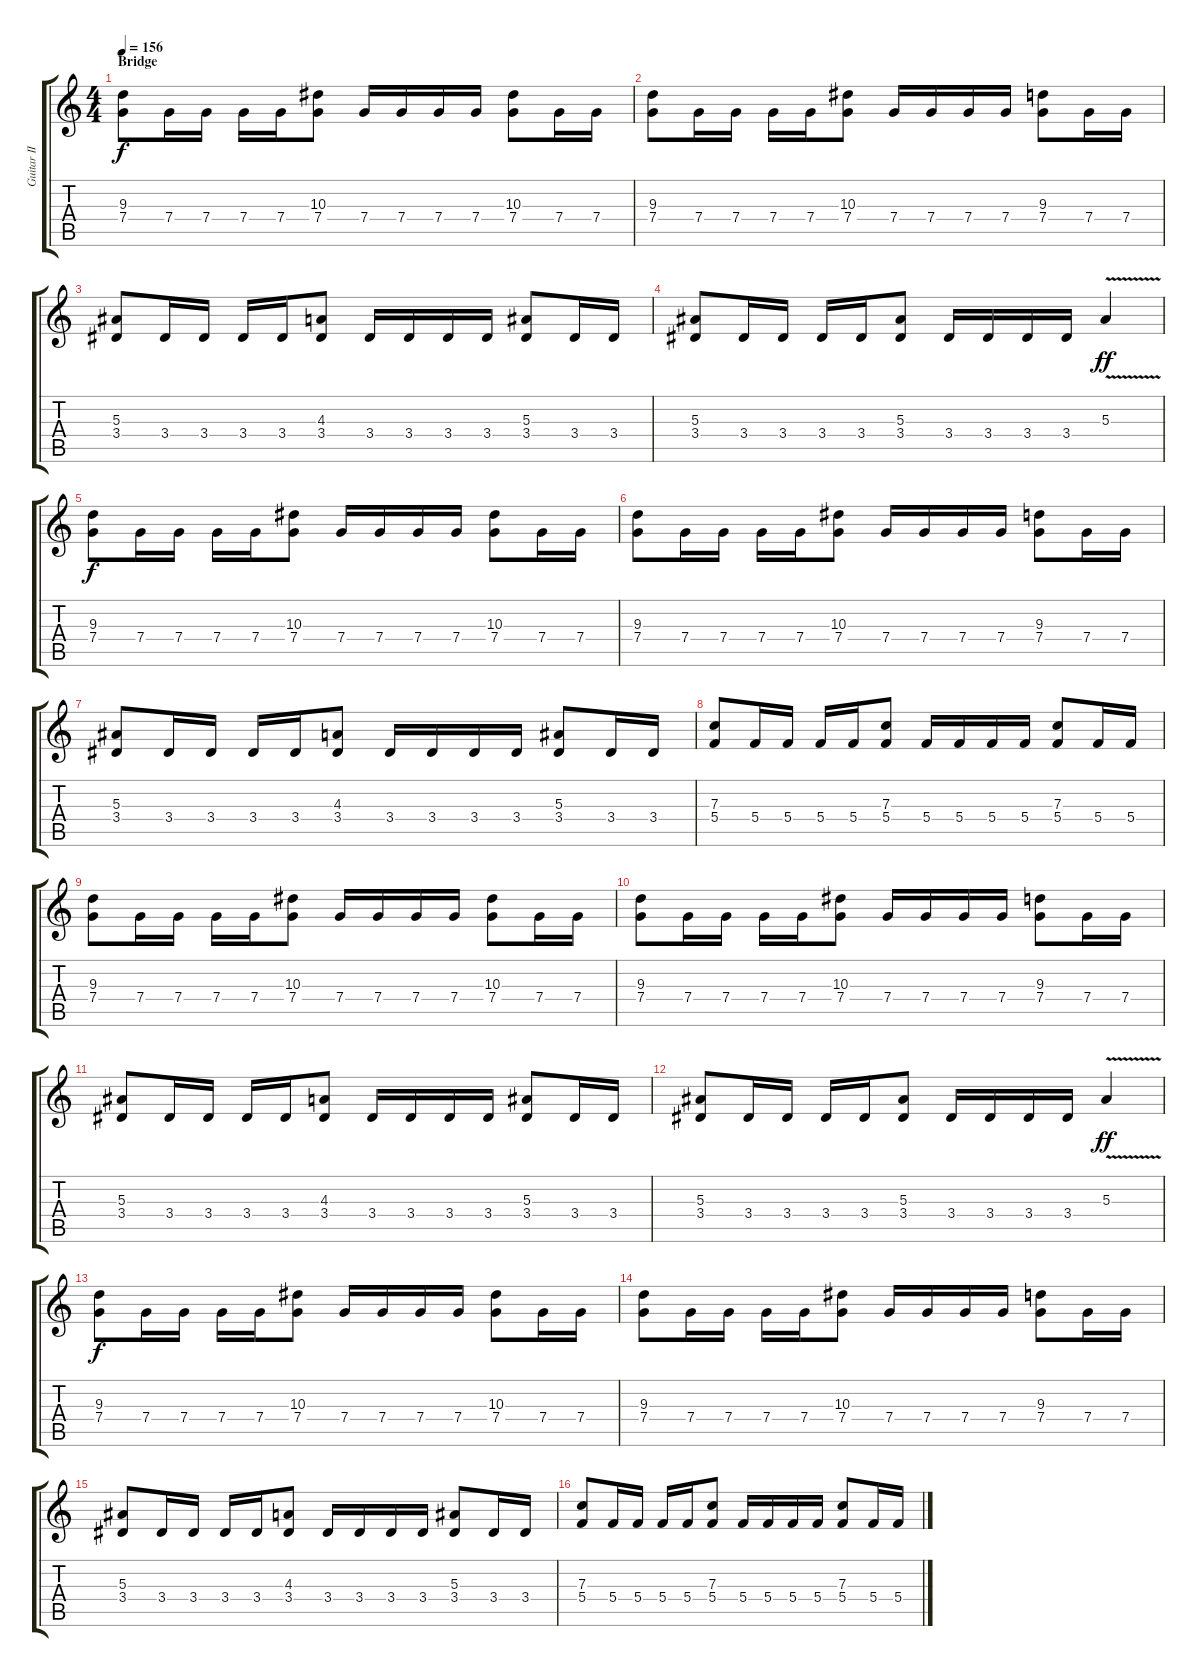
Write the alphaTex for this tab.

\track ("Guitar II" "Guitar II") {instrument distortionguitar}
\staff {score tabs}
\tuning (D4 A3 F3 C3 G2 D2) {hide}
\ts (4 4)
\section ("" "Bridge")
\tempo 156
\clef g2
\ks c
(9.3 7.4).8{dy f} 7.4.16 7.4.16 7.4.16 7.4.16 (10.3 7.4).8 7.4.16 7.4.16 7.4.16 7.4.16 (10.3 7.4).8 7.4.16 7.4.16 |
(9.3 7.4).8 7.4.16 7.4.16 7.4.16 7.4.16 (10.3 7.4).8 7.4.16 7.4.16 7.4.16 7.4.16 (9.3 7.4).8 7.4.16 7.4.16 |
(5.3 3.4).8 3.4.16 3.4.16 3.4.16 3.4.16 (4.3 3.4).8 3.4.16 3.4.16 3.4.16 3.4.16 (5.3 3.4).8 3.4.16 3.4.16 |
(5.3 3.4).8 3.4.16 3.4.16 3.4.16 3.4.16 (5.3 3.4).8 3.4.16 3.4.16 3.4.16 3.4.16 5.3{v}.4{dy ff instrument guitarharmonics} |
(9.3 7.4).8{dy f instrument distortionguitar} 7.4.16 7.4.16 7.4.16 7.4.16 (10.3 7.4).8 7.4.16 7.4.16 7.4.16 7.4.16 (10.3 7.4).8 7.4.16 7.4.16 |
(9.3 7.4).8 7.4.16 7.4.16 7.4.16 7.4.16 (10.3 7.4).8 7.4.16 7.4.16 7.4.16 7.4.16 (9.3 7.4).8 7.4.16 7.4.16 |
(5.3 3.4).8 3.4.16 3.4.16 3.4.16 3.4.16 (4.3 3.4).8 3.4.16 3.4.16 3.4.16 3.4.16 (5.3 3.4).8 3.4.16 3.4.16 |
(7.3 5.4).8 5.4.16 5.4.16 5.4.16 5.4.16 (7.3 5.4).8 5.4.16 5.4.16 5.4.16 5.4.16 (7.3 5.4).8 5.4.16 5.4.16 |
(9.3 7.4).8 7.4.16 7.4.16 7.4.16 7.4.16 (10.3 7.4).8 7.4.16 7.4.16 7.4.16 7.4.16 (10.3 7.4).8 7.4.16 7.4.16 |
(9.3 7.4).8 7.4.16 7.4.16 7.4.16 7.4.16 (10.3 7.4).8 7.4.16 7.4.16 7.4.16 7.4.16 (9.3 7.4).8 7.4.16 7.4.16 |
(5.3 3.4).8 3.4.16 3.4.16 3.4.16 3.4.16 (4.3 3.4).8 3.4.16 3.4.16 3.4.16 3.4.16 (5.3 3.4).8 3.4.16 3.4.16 |
(5.3 3.4).8 3.4.16 3.4.16 3.4.16 3.4.16 (5.3 3.4).8 3.4.16 3.4.16 3.4.16 3.4.16 5.3{v}.4{dy ff instrument guitarharmonics} |
(9.3 7.4).8{dy f instrument distortionguitar} 7.4.16 7.4.16 7.4.16 7.4.16 (10.3 7.4).8 7.4.16 7.4.16 7.4.16 7.4.16 (10.3 7.4).8 7.4.16 7.4.16 |
(9.3 7.4).8 7.4.16 7.4.16 7.4.16 7.4.16 (10.3 7.4).8 7.4.16 7.4.16 7.4.16 7.4.16 (9.3 7.4).8 7.4.16 7.4.16 |
(5.3 3.4).8 3.4.16 3.4.16 3.4.16 3.4.16 (4.3 3.4).8 3.4.16 3.4.16 3.4.16 3.4.16 (5.3 3.4).8 3.4.16 3.4.16 |
(7.3 5.4).8 5.4.16 5.4.16 5.4.16 5.4.16 (7.3 5.4).8 5.4.16 5.4.16 5.4.16 5.4.16 (7.3 5.4).8 5.4.16 5.4.16
